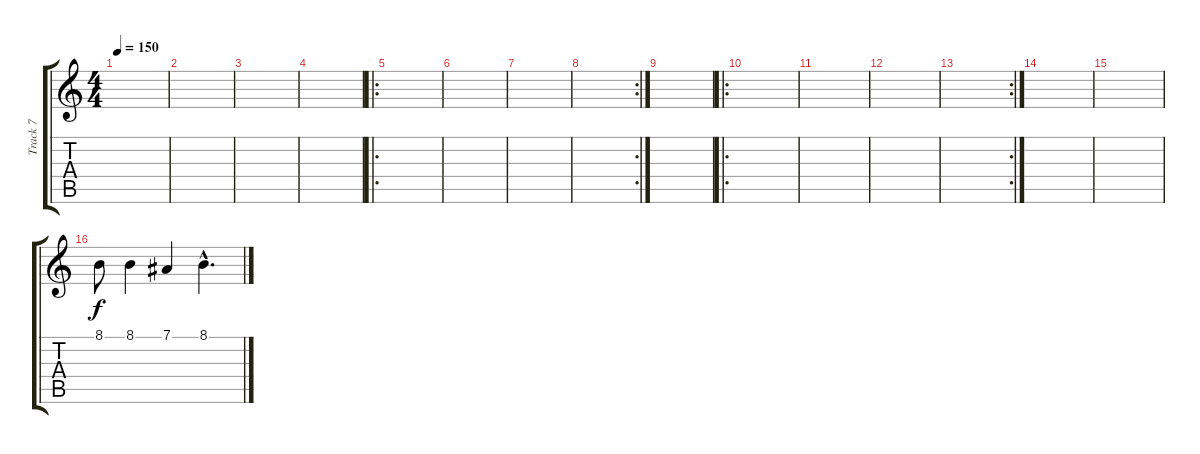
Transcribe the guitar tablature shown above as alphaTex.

\track ("Track 7" "Track 7") {instrument cello}
\staff {score tabs}
\tuning (Eb4 Bb3 Gb3 Db3 Ab2 Eb2) {hide}
\ts (4 4)
\tempo 150
\clef g2
\ks c
|
|
|
|
\ro
|
|
|
\rc 2
|
|
\ro
|
|
|
\rc 2
|
|
|
8.1.8 8.1.4 7.1.4 8.1{hac}.4{d}
